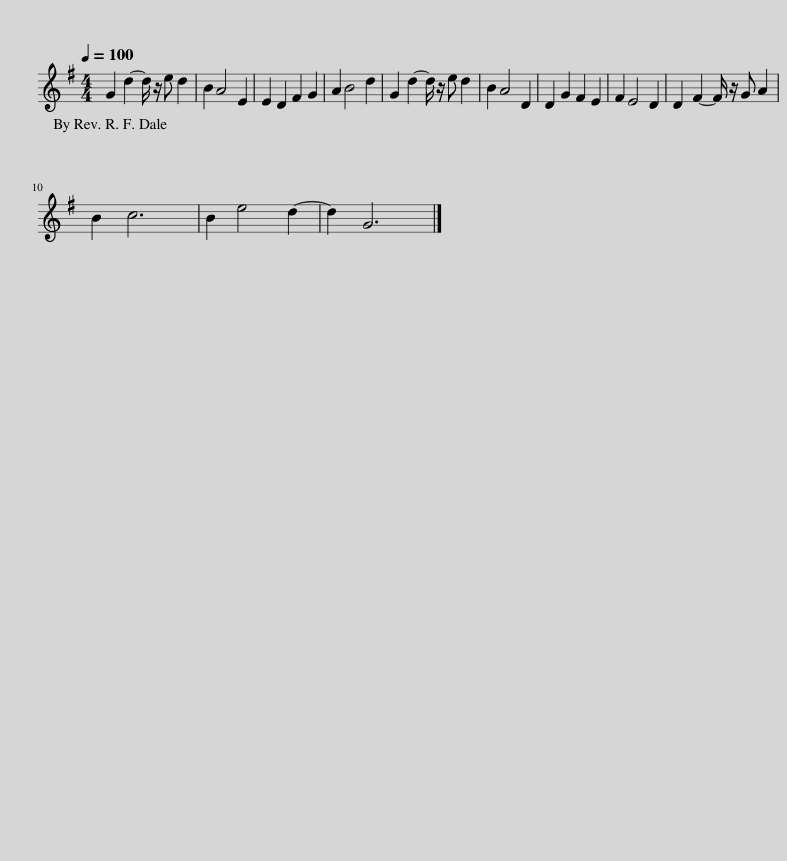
X:1
L:1/8
Q:1/4=100
M:4/4
I:linebreak $
K:G
V:1 treble
V:1
 G2 d2- d/ z/ e d2 | B2 A4 E2 | E2 D2 F2 G2 | A2 B4 d2 | G2 d2- d/ z/ e d2 | %5
 B2 A4 D2 | D2 G2 F2 E2 | F2 E4 D2 | D2 F2- F/ z/ G A2 |$ B2 c6 | %10
 B2 e4 d2- | d2 G6 |] %12
